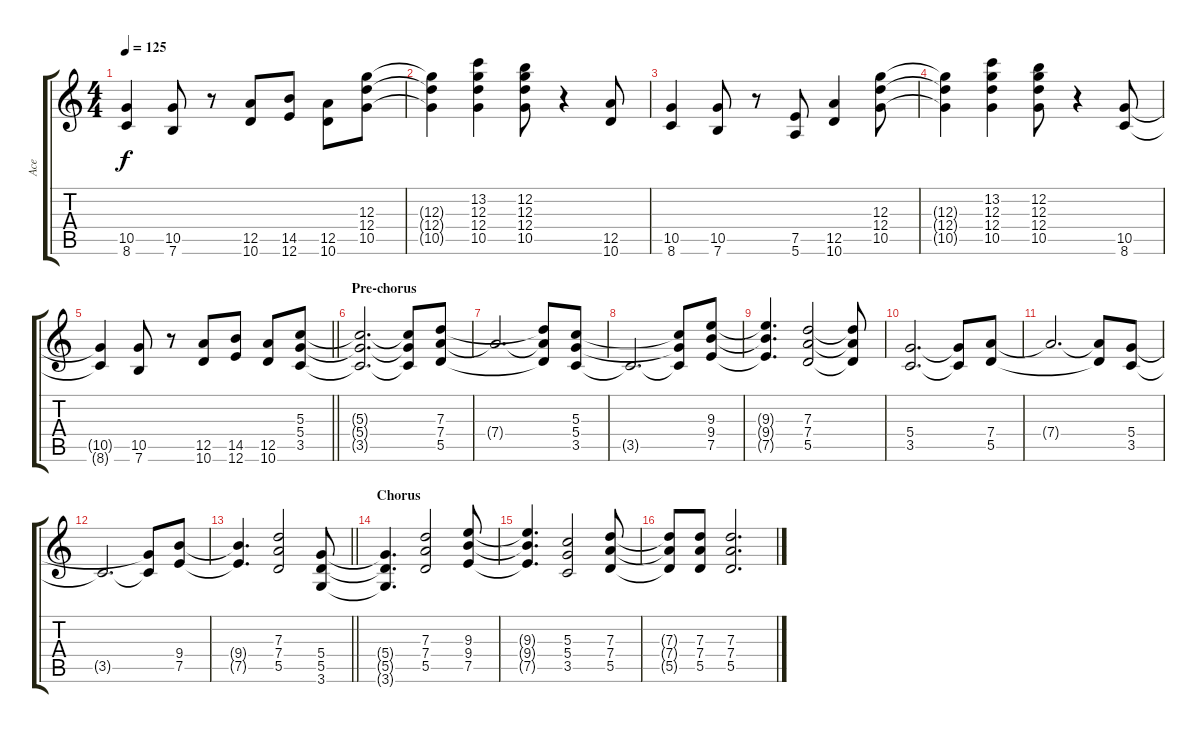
\track ("Ace" "Ace") {instrument distortionguitar}
\staff {score tabs}
\tuning (E4 B3 G3 D3 A2 E2) {hide}
\ts (4 4)
\tempo 125
\clef g2
\ks c
(10.5{t} 8.6{t}).4{dy f} (10.5 7.6).8 r.8 (12.5 10.6).8 (14.5 12.6).8 (12.5 10.6).8 (12.3 12.4 10.5).8 |
(12.3{t} 12.4{t} 10.5{t}).4 (13.2 12.3 12.4 10.5).4 (12.2 12.3 12.4 10.5).8 r.4 (12.5 10.6).8 |
(10.5 8.6).4 (10.5 7.6).8 r.8 (7.5 5.6).8 (12.5 10.6).4 (12.3 12.4 10.5).8 |
(12.3{t} 12.4{t} 10.5{t}).4 (13.2 12.3 12.4 10.5).4 (12.2 12.3 12.4 10.5).8 r.4 (10.5 8.6).8 |
\barLineRight lightlight
(10.5{t} 8.6{t}).4 (10.5 7.6).8 r.8 (12.5 10.6).8 (14.5 12.6).8 (12.5 10.6).8 (5.3 5.4 3.5).8 |
\section ("" "Pre-chorus")
(5.3{t} 5.4{t} 3.5{t}).2{d} (5.3{t} 5.4{t} 3.5{t}).8 (7.3 7.4 5.5).8 |
7.4{t}.2{d} (7.3{t} 7.4{t} 5.5{t}).8 (5.3 5.4 3.5).8 |
3.5{t}.2{d} (5.3{t} 5.4{t} 3.5{t}).8 (9.3 9.4 7.5).8 |
(9.3{t} 9.4{t} 7.5{t}).4{d} (7.3 7.4 5.5).2 (7.3{t} 7.4{t} 5.5{t}).8 |
(5.4 3.5).2{d} (5.4{t} 3.5{t}).8 (7.4 5.5).8 |
7.4{t}.2{d} (7.4{t} 5.5{t}).8 (5.4 3.5).8 |
3.5{t}.2{d} (5.4{t} 3.5{t}).8 (9.4 7.5).8 |
\barLineRight lightlight
(9.4{t} 7.5{t}).4{d} (7.3 7.4 5.5).2 (5.4 5.5 3.6).8 |
\section ("" "Chorus")
(5.4{t} 5.5{t} 3.6{t}).4{d} (7.3 7.4 5.5).2 (9.3 9.4 7.5).8 |
(9.3{t} 9.4{t} 7.5{t}).4{d} (5.3 5.4 3.5).2 (7.3 7.4 5.5).8 |
(7.3{t} 7.4{t} 5.5{t}).8 (7.3 7.4 5.5).8 (7.3 7.4 5.5).2{d}
